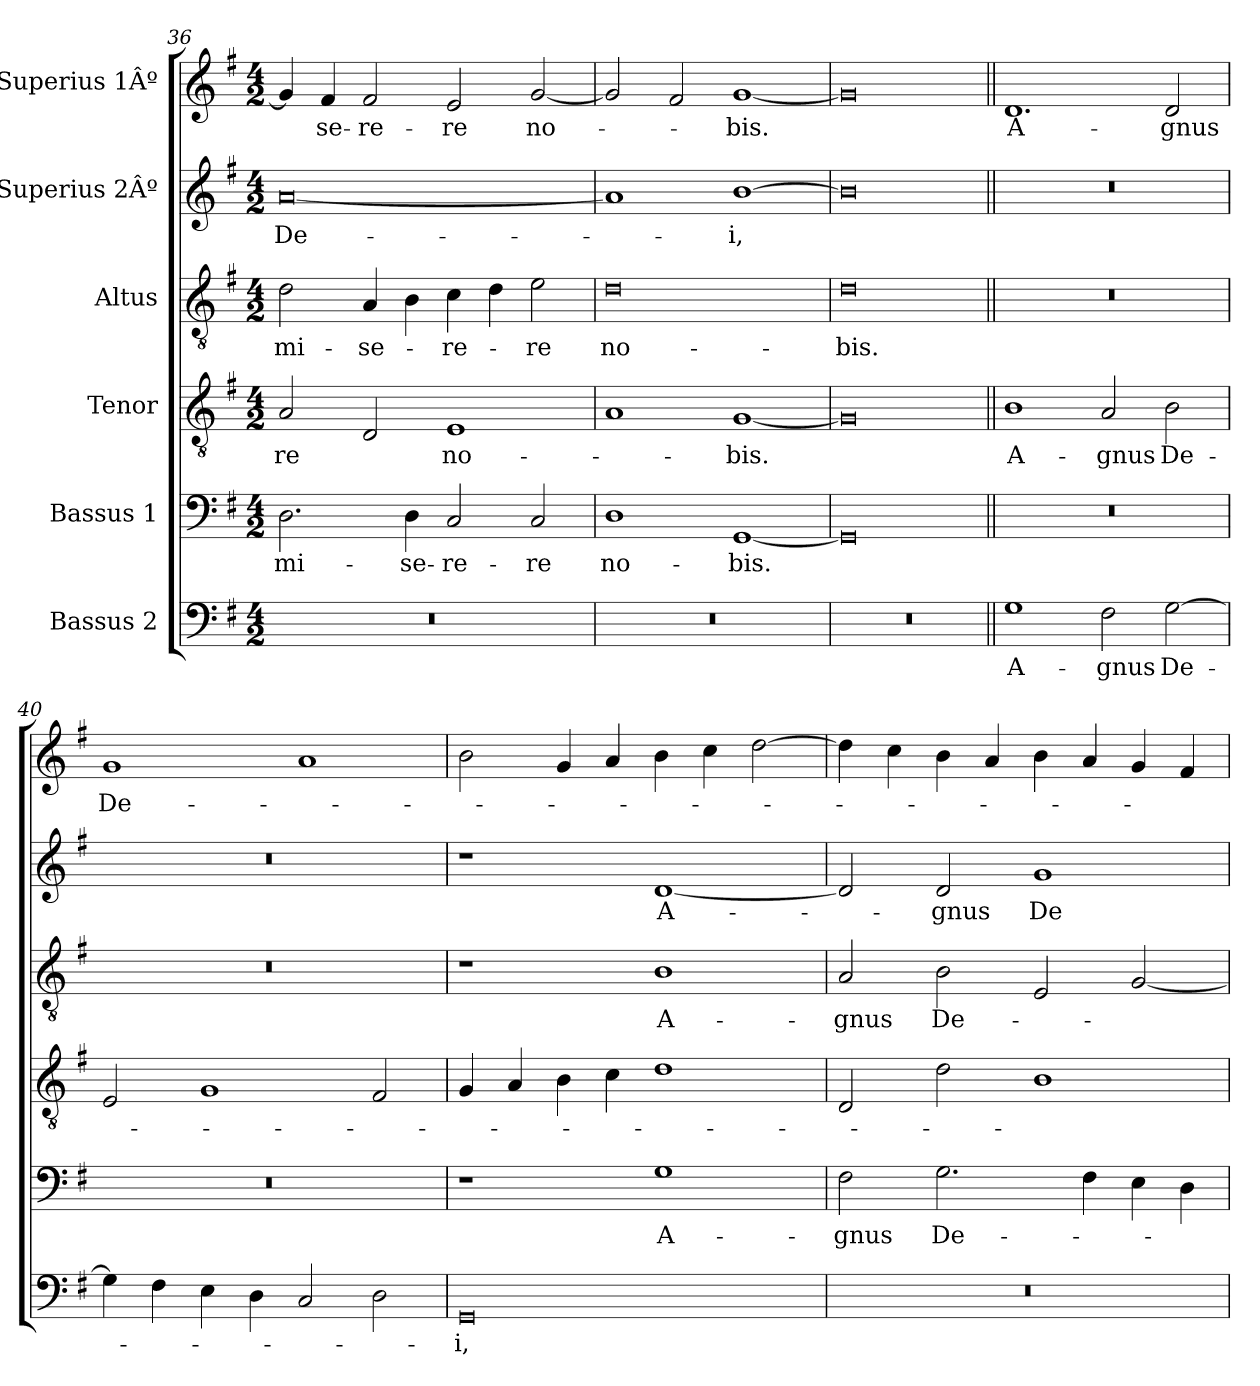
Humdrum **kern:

**kern	**text	**kern	**text	**kern	**text	**kern	**text	**kern	**text	**kern	**text
*part6	*part6	*part5	*part5	*part4	*part4	*part3	*part3	*part2	*part2	*part1	*part1
*staff6	*staff6	*staff5	*staff5	*staff4	*staff4	*staff3	*staff3	*staff2	*staff2	*staff1	*staff1
*I"Bassus 2	*	*I"Bassus 1	*	*I"Tenor	*	*I"Altus	*	*I"Superius 2Âº	*	*I"Superius 1Âº	*
*clefF4	*	*clefF4	*	*clefGv2	*	*clefGv2	*	*clefG2	*	*clefG2	*
*k[f#]	*	*k[f#]	*	*k[f#]	*	*k[f#]	*	*k[f#]	*	*k[f#]	*
*M4/2	*	*M4/2	*	*M4/2	*	*M4/2	*	*M4/2	*	*M4/2	*
=36	=36	=36	=36	=36	=36	=36	=36	=36	=36	=36	=36
0r	.	2.D\	mi-	2A/	-re	2d\	mi-	[0a/	De-	4g/]	.
.	.	.	.	.	.	.	.	.	.	4f#/	-se-
.	.	.	.	2D/	.	4A/	-se-	.	.	2f#/	-re-
.	.	4D\	-se-	.	.	4B\	.	.	.	.	.
.	.	2C/	-re-	1E/	no-	4c\	-re-	.	.	2e/	-re
.	.	.	.	.	.	4d\	.	.	.	.	.
.	.	2C/	-re	.	.	2e\	-re	.	.	[2g/	no-
=37	=37	=37	=37	=37	=37	=37	=37	=37	=37	=37	=37
0r	.	1D\	no-	1A/	.	0d\	no-	1a/]	.	2g/]	.
.	.	.	.	.	.	.	.	.	.	2f#/	.
.	.	[1GG/	-bis.	[1G/	-bis.	.	.	[1b\	-i,	[1g/	-bis.
=38	=38	=38	=38	=38	=38	=38	=38	=38	=38	=38	=38
0r	.	0GG/]	.	0G/]	.	0d/	-bis.	0b/]	.	0g/]	.
=39||	=39||	=39||	=39||	=39||	=39||	=39||	=39||	=39||	=39||	=39||	=39||
1G\	A-	0r	.	1B\	A-	0r	.	0r	.	1.d/	A-
2F#\	-gnus	.	.	2A/	-gnus	.	.	.	.	.	.
[2G\	De-	.	.	2B\	De-	.	.	.	.	2d/	-gnus
=40	=40	=40	=40	=40	=40	=40	=40	=40	=40	=40	=40
4G\]	.	0r	.	2E/	.	0r	.	0r	.	1g/	De-
4F#\	.	.	.	.	.	.	.	.	.	.	.
4E\	.	.	.	1G/	.	.	.	.	.	.	.
4D\	.	.	.	.	.	.	.	.	.	.	.
2C/	.	.	.	.	.	.	.	.	.	1a/	.
2D\	.	.	.	2F#/	.	.	.	.	.	.	.
=41	=41	=41	=41	=41	=41	=41	=41	=41	=41	=41	=41
0GG/	-i,	1r	.	4G/	.	1r	.	1r	.	2b\	.
.	.	.	.	4A/	.	.	.	.	.	.	.
.	.	.	.	4B\	.	.	.	.	.	4g/	.
.	.	.	.	4c\	.	.	.	.	.	4a/	.
.	.	1G\	A-	1d\	.	1B\	A-	[1d/	A-	4b\	.
.	.	.	.	.	.	.	.	.	.	4cc\	.
.	.	.	.	.	.	.	.	.	.	[2dd\	.
=42	=42	=42	=42	=42	=42	=42	=42	=42	=42	=42	=42
0r	.	2F#\	-gnus	2D/	.	2A/	-gnus	2d/]	.	4dd\]	.
.	.	.	.	.	.	.	.	.	.	4cc\	.
.	.	2.G\	De-	2d\	.	2B\	De-	2d/	-gnus	4b\	.
.	.	.	.	.	.	.	.	.	.	4a/	.
.	.	.	.	1B\	.	2E/	.	1g/	De-	4b\	.
.	.	4F#\	.	.	.	.	.	.	.	4a/	.
.	.	4E\	.	.	.	[2G/	.	.	.	4g/	.
.	.	4D\	.	.	.	.	.	.	.	4f#/	.
=	=	=	=	=	=	=	=	=	=	=	=
*-	*-	*-	*-	*-	*-	*-	*-	*-	*-	*-	*-
